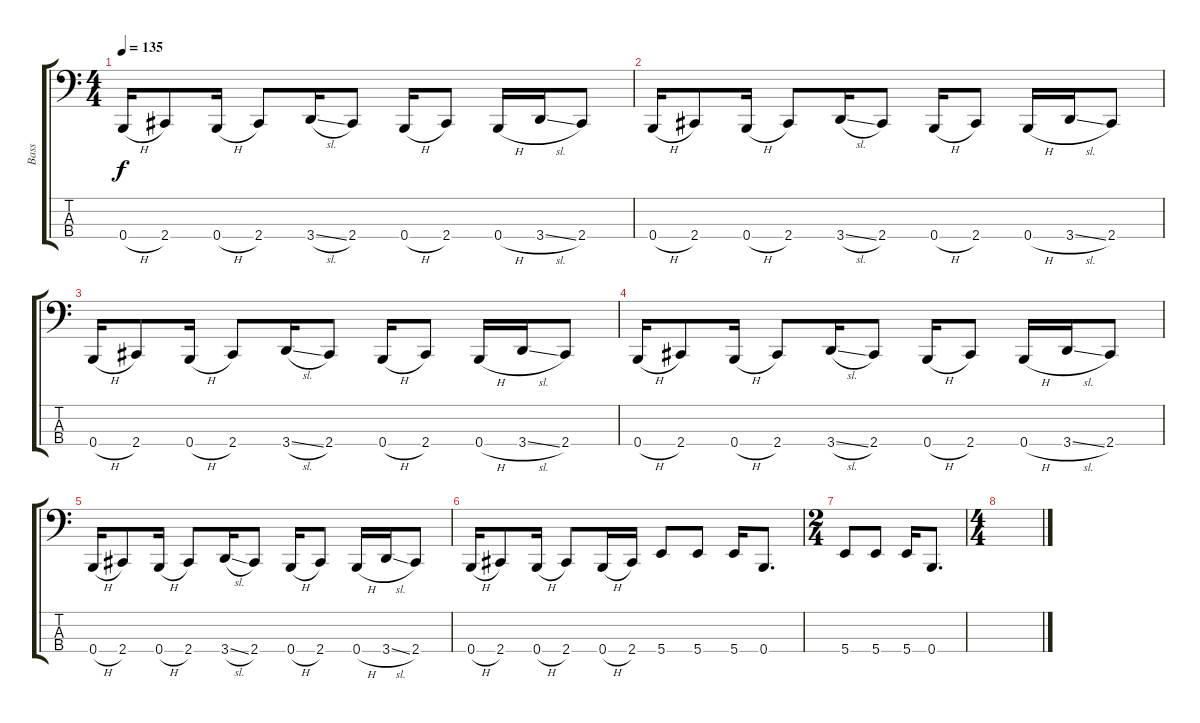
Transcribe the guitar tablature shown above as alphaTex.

\track ("Bass" "Bass") {instrument electricbassfinger}
\staff {score tabs}
\tuning (E2 B1 Gb1 B0) {hide}
\ts (4 4)
\tempo 135
\clef f4
\ks c
0.4{h}.16{dy f} 2.4.8 0.4{h}.16 2.4.8 3.4{sl}.16 2.4.8 0.4{h}.16 2.4.8 0.4{h}.16 3.4{sl}.16 2.4.8 |
0.4{h}.16 2.4.8 0.4{h}.16 2.4.8 3.4{sl}.16 2.4.8 0.4{h}.16 2.4.8 0.4{h}.16 3.4{sl}.16 2.4.8 |
0.4{h}.16 2.4.8 0.4{h}.16 2.4.8 3.4{sl}.16 2.4.8 0.4{h}.16 2.4.8 0.4{h}.16 3.4{sl}.16 2.4.8 |
0.4{h}.16 2.4.8 0.4{h}.16 2.4.8 3.4{sl}.16 2.4.8 0.4{h}.16 2.4.8 0.4{h}.16 3.4{sl}.16 2.4.8 |
0.4{h}.16 2.4.8 0.4{h}.16 2.4.8 3.4{sl}.16 2.4.8 0.4{h}.16 2.4.8 0.4{h}.16 3.4{sl}.16 2.4.8 |
0.4{h}.16 2.4.8 0.4{h}.16 2.4.8 0.4{h}.16 2.4.16 5.4.8 5.4.8 5.4.16 0.4.8{d} |
\ts (2 4)
5.4.8 5.4.8 5.4.16 0.4.8{d} |
\ts (4 4)
